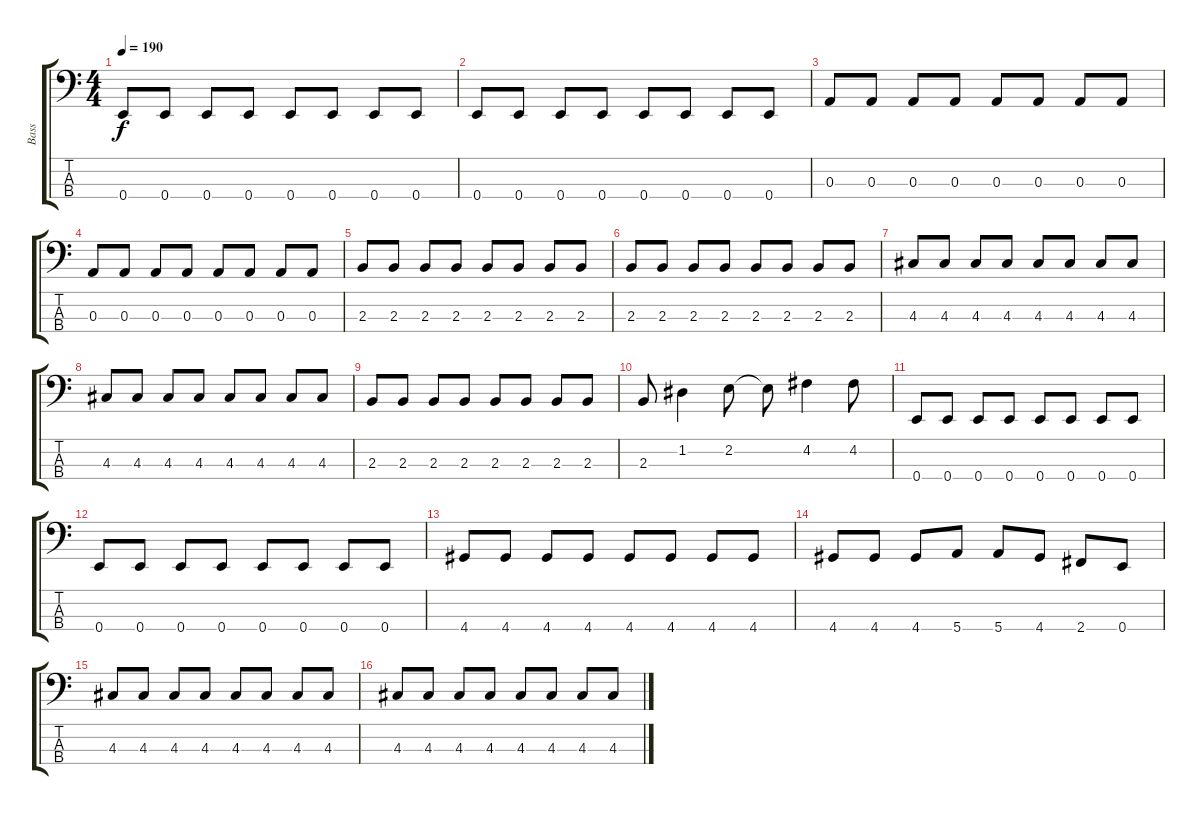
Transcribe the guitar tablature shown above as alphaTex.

\track ("Bass" "Bass") {instrument electricbasspick}
\staff {score tabs}
\tuning (G2 D2 A1 E1) {hide}
\ts (4 4)
\tempo 190
\clef f4
\ks c
0.4.8{dy f} 0.4.8 0.4.8 0.4.8 0.4.8 0.4.8 0.4.8 0.4.8 |
0.4.8 0.4.8 0.4.8 0.4.8 0.4.8 0.4.8 0.4.8 0.4.8 |
0.3.8 0.3.8 0.3.8 0.3.8 0.3.8 0.3.8 0.3.8 0.3.8 |
0.3.8 0.3.8 0.3.8 0.3.8 0.3.8 0.3.8 0.3.8 0.3.8 |
2.3.8 2.3.8 2.3.8 2.3.8 2.3.8 2.3.8 2.3.8 2.3.8 |
2.3.8 2.3.8 2.3.8 2.3.8 2.3.8 2.3.8 2.3.8 2.3.8 |
4.3.8 4.3.8 4.3.8 4.3.8 4.3.8 4.3.8 4.3.8 4.3.8 |
4.3.8 4.3.8 4.3.8 4.3.8 4.3.8 4.3.8 4.3.8 4.3.8 |
2.3.8 2.3.8 2.3.8 2.3.8 2.3.8 2.3.8 2.3.8 2.3.8 |
2.3.8 1.2.4 2.2.8 2.2{t}.8 4.2.4 4.2.8 |
0.4.8 0.4.8 0.4.8 0.4.8 0.4.8 0.4.8 0.4.8 0.4.8 |
0.4.8 0.4.8 0.4.8 0.4.8 0.4.8 0.4.8 0.4.8 0.4.8 |
4.4.8 4.4.8 4.4.8 4.4.8 4.4.8 4.4.8 4.4.8 4.4.8 |
4.4.8 4.4.8 4.4.8 5.4.8 5.4.8 4.4.8 2.4.8 0.4.8 |
4.3.8 4.3.8 4.3.8 4.3.8 4.3.8 4.3.8 4.3.8 4.3.8 |
4.3.8 4.3.8 4.3.8 4.3.8 4.3.8 4.3.8 4.3.8 4.3.8
